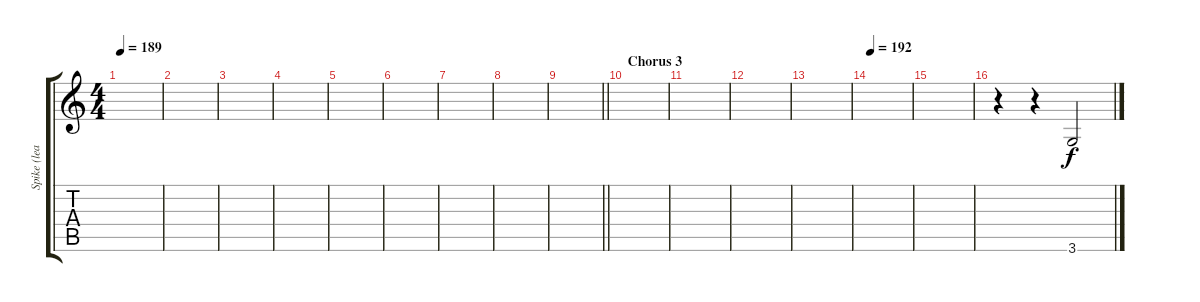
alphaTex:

\track ("Spike (leads)" "Spike (lea") {instrument distortionguitar}
\staff {score tabs}
\tuning (E4 B3 G3 D3 A2 E2) {hide}
\ts (4 4)
\tempo 189
\clef g2
\ks c
|
|
|
|
|
|
|
|
\barLineRight lightlight
|
\section ("" "Chorus 3")
|
|
|
|
\tempo 192
|
|
r.4 r.4 3.6{sl}.2
